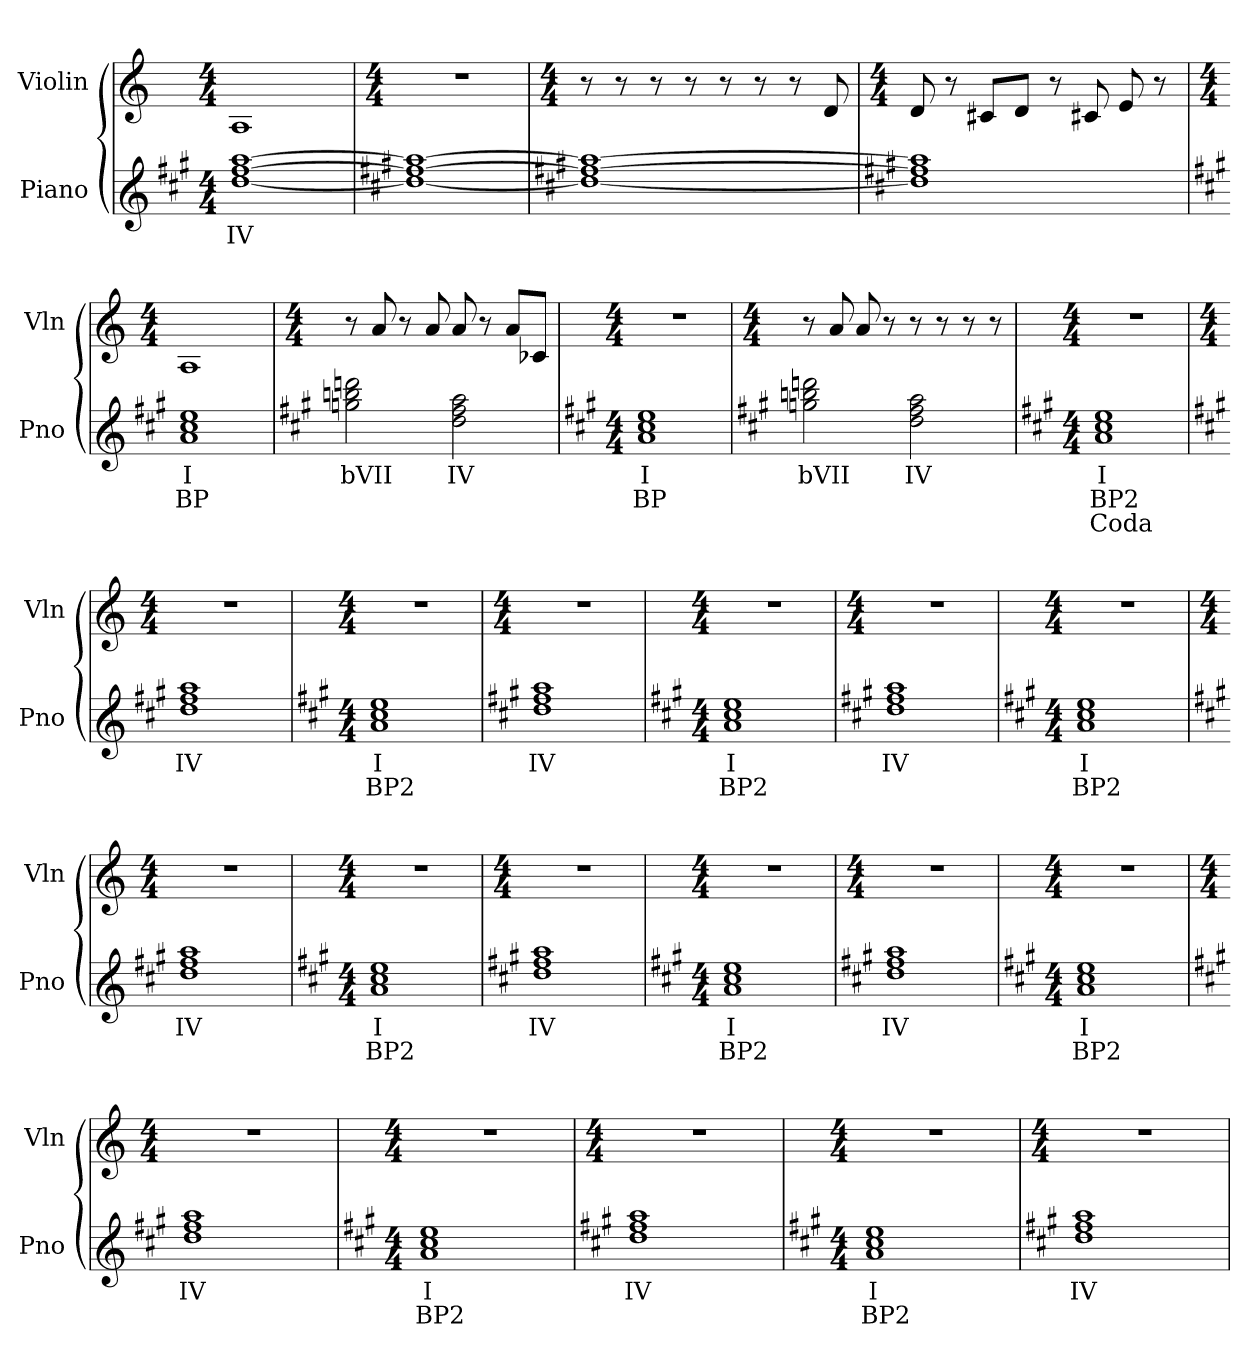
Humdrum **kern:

**kern	**text	**text	**text	**kern
*part2	*part2	*part2	*part2	*part1
*staff2	*staff2	*staff2	*staff2	*staff1
*I"Piano	*	*	*	*I"Violin
*I'Pno	*	*	*	*I'Vln
*k[f#c#g#]	*	*	*	*
*A:	*	*	*	*
*M4/4	*	*	*	*M4/4
=	=	=	=	=
[1dd [1ff# [1aa	IV	.	.	1A
=	=	=	=	=
*k[f#c#g#]	*	*	*	*
*A:	*	*	*	*
*	*	*	*	*M4/4
1dd_ 1ff#_ 1aa_	.	.	.	1r
=	=	=	=	=
*k[f#c#g#]	*	*	*	*
*A:	*	*	*	*
*	*	*	*	*M4/4
1dd_ 1ff#_ 1aa_	.	.	.	8r
.	.	.	.	8r
.	.	.	.	8r
.	.	.	.	8r
.	.	.	.	8r
.	.	.	.	8r
.	.	.	.	8r
.	.	.	.	8d
=	=	=	=	=
*k[f#c#g#]	*	*	*	*
*A:	*	*	*	*
*	*	*	*	*M4/4
1dd] 1ff#] 1aa]	.	.	.	8d
.	.	.	.	8r
.	.	.	.	8c#XL
.	.	.	.	8dJ
.	.	.	.	8r
.	.	.	.	8c#X
.	.	.	.	8e
.	.	.	.	8r
=	=	=	=	=
*k[f#c#g#]	*	*	*	*
*A:	*	*	*	*
*	*	*	*	*M4/4
1a 1cc# 1ee	I	BP	.	1A
=	=	=	=	=
*k[f#c#g#]	*	*	*	*
*A:	*	*	*	*
*	*	*	*	*M4/4
2ggn 2bbn 2dddn	bVII	.	.	8r
.	.	.	.	8a
.	.	.	.	8r
.	.	.	.	8a
2dd 2ff# 2aa	IV	.	.	8a
.	.	.	.	8r
.	.	.	.	8aL
.	.	.	.	8c-XJ
=	=	=	=	=
*k[f#c#g#]	*	*	*	*
*A:	*	*	*	*
*M4/4	*	*	*	*M4/4
1a 1cc# 1ee	I	BP	.	1r
=	=	=	=	=
*k[f#c#g#]	*	*	*	*
*A:	*	*	*	*
*	*	*	*	*M4/4
2ggn 2bbn 2dddn	bVII	.	.	8r
.	.	.	.	8a
.	.	.	.	8a
.	.	.	.	8r
2dd 2ff# 2aa	IV	.	.	8r
.	.	.	.	8r
.	.	.	.	8r
.	.	.	.	8r
=	=	=	=	=
*k[f#c#g#]	*	*	*	*
*A:	*	*	*	*
*M4/4	*	*	*	*M4/4
1a 1cc# 1ee	I	BP2	Coda	1r
=	=	=	=	=
*k[f#c#g#]	*	*	*	*
*A:	*	*	*	*
*	*	*	*	*M4/4
1dd 1ff# 1aa	IV	.	.	1r
=	=	=	=	=
*k[f#c#g#]	*	*	*	*
*A:	*	*	*	*
*M4/4	*	*	*	*M4/4
1a 1cc# 1ee	I	BP2	.	1r
=	=	=	=	=
*k[f#c#g#]	*	*	*	*
*A:	*	*	*	*
*	*	*	*	*M4/4
1dd 1ff# 1aa	IV	.	.	1r
=	=	=	=	=
*k[f#c#g#]	*	*	*	*
*A:	*	*	*	*
*M4/4	*	*	*	*M4/4
1a 1cc# 1ee	I	BP2	.	1r
=	=	=	=	=
*k[f#c#g#]	*	*	*	*
*A:	*	*	*	*
*	*	*	*	*M4/4
1dd 1ff# 1aa	IV	.	.	1r
=	=	=	=	=
*k[f#c#g#]	*	*	*	*
*A:	*	*	*	*
*M4/4	*	*	*	*M4/4
1a 1cc# 1ee	I	BP2	.	1r
=	=	=	=	=
*k[f#c#g#]	*	*	*	*
*A:	*	*	*	*
*	*	*	*	*M4/4
1dd 1ff# 1aa	IV	.	.	1r
=	=	=	=	=
*k[f#c#g#]	*	*	*	*
*A:	*	*	*	*
*M4/4	*	*	*	*M4/4
1a 1cc# 1ee	I	BP2	.	1r
=	=	=	=	=
*k[f#c#g#]	*	*	*	*
*A:	*	*	*	*
*	*	*	*	*M4/4
1dd 1ff# 1aa	IV	.	.	1r
=	=	=	=	=
*k[f#c#g#]	*	*	*	*
*A:	*	*	*	*
*M4/4	*	*	*	*M4/4
1a 1cc# 1ee	I	BP2	.	1r
=	=	=	=	=
*k[f#c#g#]	*	*	*	*
*A:	*	*	*	*
*	*	*	*	*M4/4
1dd 1ff# 1aa	IV	.	.	1r
=	=	=	=	=
*k[f#c#g#]	*	*	*	*
*A:	*	*	*	*
*M4/4	*	*	*	*M4/4
1a 1cc# 1ee	I	BP2	.	1r
=	=	=	=	=
*k[f#c#g#]	*	*	*	*
*A:	*	*	*	*
*	*	*	*	*M4/4
1dd 1ff# 1aa	IV	.	.	1r
=	=	=	=	=
*k[f#c#g#]	*	*	*	*
*A:	*	*	*	*
*M4/4	*	*	*	*M4/4
1a 1cc# 1ee	I	BP2	.	1r
=	=	=	=	=
*k[f#c#g#]	*	*	*	*
*A:	*	*	*	*
*	*	*	*	*M4/4
1dd 1ff# 1aa	IV	.	.	1r
=	=	=	=	=
*k[f#c#g#]	*	*	*	*
*A:	*	*	*	*
*M4/4	*	*	*	*M4/4
1a 1cc# 1ee	I	BP2	.	1r
=	=	=	=	=
*k[f#c#g#]	*	*	*	*
*A:	*	*	*	*
*	*	*	*	*M4/4
1dd 1ff# 1aa	IV	.	.	1r
=	=	=	=	=
*-	*-	*-	*-	*-
